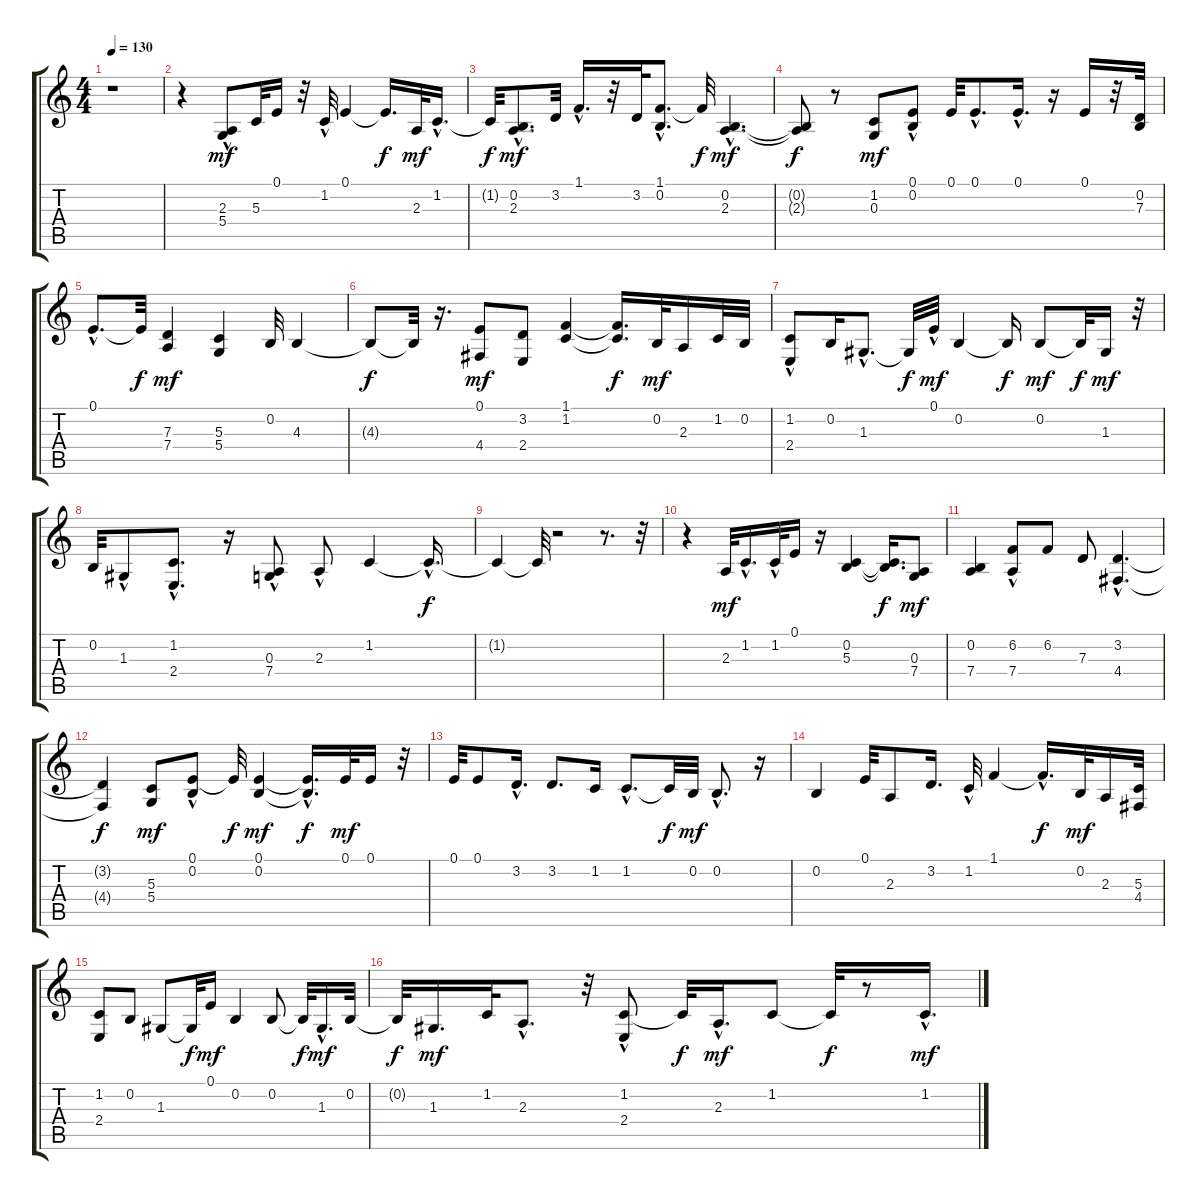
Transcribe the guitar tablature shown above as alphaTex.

\track "" {instrument brightacousticpiano}
\staff {score tabs}
\tuning (E4 B3 G3 D3 A2 E2) {hide}
\ts (4 4)
\tempo 130
\clef g2
\ks c
r.1{dy mf} |
r.4 (2.3{hac} 5.4).8 5.3.32 0.1.16 r.32 1.2{hac}.32 0.1.4 0.1{t}.16{d dy f} 2.3.32{dy mf} 1.2{hac}.16{d} |
1.2{t}.32{dy f} (0.2 2.3{hac}).8{d dy mf} 3.2.32 1.1{hac}.16{d} r.32 3.2.32 (1.1{hac} 0.2).8{d} 1.1{t}.32{dy f} (0.2{hac} 2.3{hac}).4{d dy mf} |
(0.2{t} 2.3{t}).8{dy f} r.8 (1.2 0.3).8{dy mf} (0.1 0.2{hac}).8 0.1.32 0.1{hac}.8{d} 0.1{hac}.16{d} r.16 0.1.16 r.32 (0.2 7.3).32 |
0.1{hac}.8{d} 0.1{t}.32{dy f} (7.3 7.4).4{dy mf} (5.3 5.4).4 0.2.32 4.3.4 |
4.3{t}.8{dy f} 4.3{t}.32 r.16{d} (0.1 4.4).8{dy mf} (3.2 2.4).8 (1.1 1.2).4 (1.1{t} 1.2{t}).16{d dy f} 0.2.32{dy mf} 2.3.16 1.2.32 0.2.32 |
(1.2 2.4{hac}).8 0.2.16 1.3{hac}.8{d} 1.3{t}.32{dy f} 0.1{hac}.32{dy mf} 0.2.4 0.2{t}.16{dy f} 0.2.8{dy mf} 0.2{t}.32{dy f} 1.3.16{dy mf} r.32 |
0.2.32 1.3{hac}.8 (1.2 2.4{hac}).8{d} r.16 (0.3 7.4{hac}).8 2.3{hac}.8 1.2.4 1.2{hac t}.16{d dy f} |
1.2{t}.4 1.2{t}.32 r.2 r.8{d} r.32 |
r.4 2.3.32{dy mf} 1.2{hac}.16{d} 1.2{hac}.32 0.1.16 r.16 (0.2 5.3).4 (0.2{t} 5.3{t}).16{d dy f} (0.3 7.4).8{dy mf} |
(0.2 7.4).4 (6.2{hac} 7.4).8 6.2.8 7.3.8 (3.2{hac} 4.4{hac}).4{d} |
(3.2{t} 4.4{t}).4{dy f} (5.3 5.4).8{dy mf} (0.1 0.2{hac}).8 0.1{t}.32{dy f} (0.1 0.2).4{dy mf} (0.1{hac t} 0.2{t}).16{d dy f} 0.1.32{dy mf} 0.1.16 r.32 |
0.1.32 0.1.8 3.2{hac}.16{d} 3.2.8{d} 1.2.16 1.2{hac}.8{d} 1.2{t}.32{dy f} 0.2.32{dy mf} 0.2{hac}.8{d} r.16 |
0.2.4 0.1.32 2.3.8 3.2.16{d} 1.2{hac}.32 1.1.4 1.1{hac t}.16{d dy f} 0.2.32{dy mf} 2.3.16 (5.3 4.4).32 |
(1.2 2.4).8 0.2.8 1.3.8 1.3{t}.32{dy f} 0.1.16{dy mf} 0.2.4 0.2.8 0.2{t}.32{dy f} 1.3{hac}.16{d dy mf} 0.2.32 |
0.2{t}.32{dy f} 1.3.16{d dy mf} 1.2.32 2.3{hac}.8{d} r.32 (1.2 2.4{hac}).8 1.2{t}.32{dy f} 2.3{hac}.16{d dy mf} 1.2.8 1.2{t}.32{dy f} r.8 1.2{hac}.16{d dy mf}
